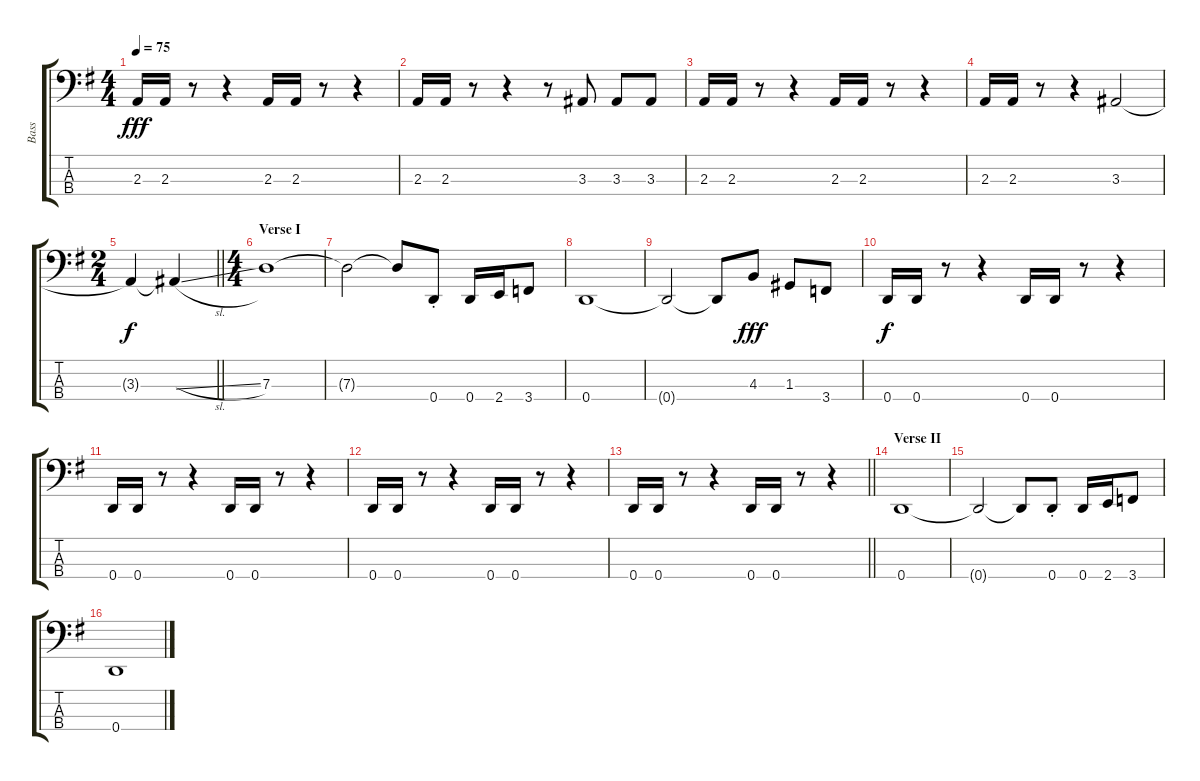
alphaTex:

\track ("Bass" "Bass") {instrument electricbassfinger}
\staff {score tabs}
\tuning (F2 C2 G1 D1) {hide}
\ts (4 4)
\tempo 75
\clef f4
\ks eminor
2.3.16{dy fff} 2.3.16 r.8 r.4 2.3.16 2.3.16 r.8 r.4 |
2.3.16 2.3.16 r.8 r.4 r.8 3.3.8 3.3.8 3.3.8 |
2.3.16 2.3.16 r.8 r.4 2.3.16 2.3.16 r.8 r.4 |
2.3.16 2.3.16 r.8 r.4 3.3.2 |
\ts (2 4)
\barLineRight lightlight
3.3{t}.4{dy f} 3.3{sl t}.4 |
\ts (4 4)
\section ("" "Verse I")
7.3.1 |
7.3{t}.2 7.3{t}.8 0.4{st}.8 0.4.16 2.4.16 3.4.8 |
0.4.1 |
0.4{t}.2 0.4{t}.8 4.3.8{dy fff} 1.3.8 3.4.8 |
0.4.16{dy f} 0.4.16 r.8 r.4 0.4.16 0.4.16 r.8 r.4 |
0.4.16 0.4.16 r.8 r.4 0.4.16 0.4.16 r.8 r.4 |
0.4.16 0.4.16 r.8 r.4 0.4.16 0.4.16 r.8 r.4 |
\barLineRight lightlight
0.4.16 0.4.16 r.8 r.4 0.4.16 0.4.16 r.8 r.4 |
\section ("" "Verse II")
0.4.1 |
0.4{t}.2 0.4{t}.8 0.4{st}.8 0.4.16 2.4.16 3.4.8 |
0.4.1
